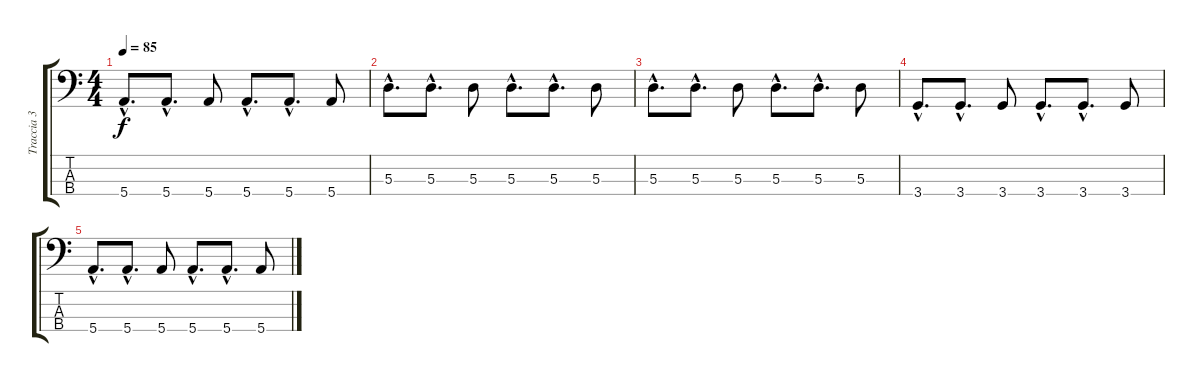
\track ("Traccia 3" "Traccia 3") {instrument slapbass2}
\staff {score tabs}
\tuning (G2 D2 A1 E1) {hide}
\ts (4 4)
\tempo 85
\clef f4
\ks c
5.4{hac}.8{d dy f} 5.4{hac}.8{d} 5.4.8 5.4{hac}.8{d} 5.4{hac}.8{d} 5.4.8 |
5.3{hac}.8{d} 5.3{hac}.8{d} 5.3.8 5.3{hac}.8{d} 5.3{hac}.8{d} 5.3.8 |
5.3{hac}.8{d} 5.3{hac}.8{d} 5.3.8 5.3{hac}.8{d} 5.3{hac}.8{d} 5.3.8 |
3.4{hac}.8{d} 3.4{hac}.8{d} 3.4.8 3.4{hac}.8{d} 3.4{hac}.8{d} 3.4.8 |
5.4{hac}.8{d} 5.4{hac}.8{d} 5.4.8 5.4{hac}.8{d} 5.4{hac}.8{d} 5.4.8
